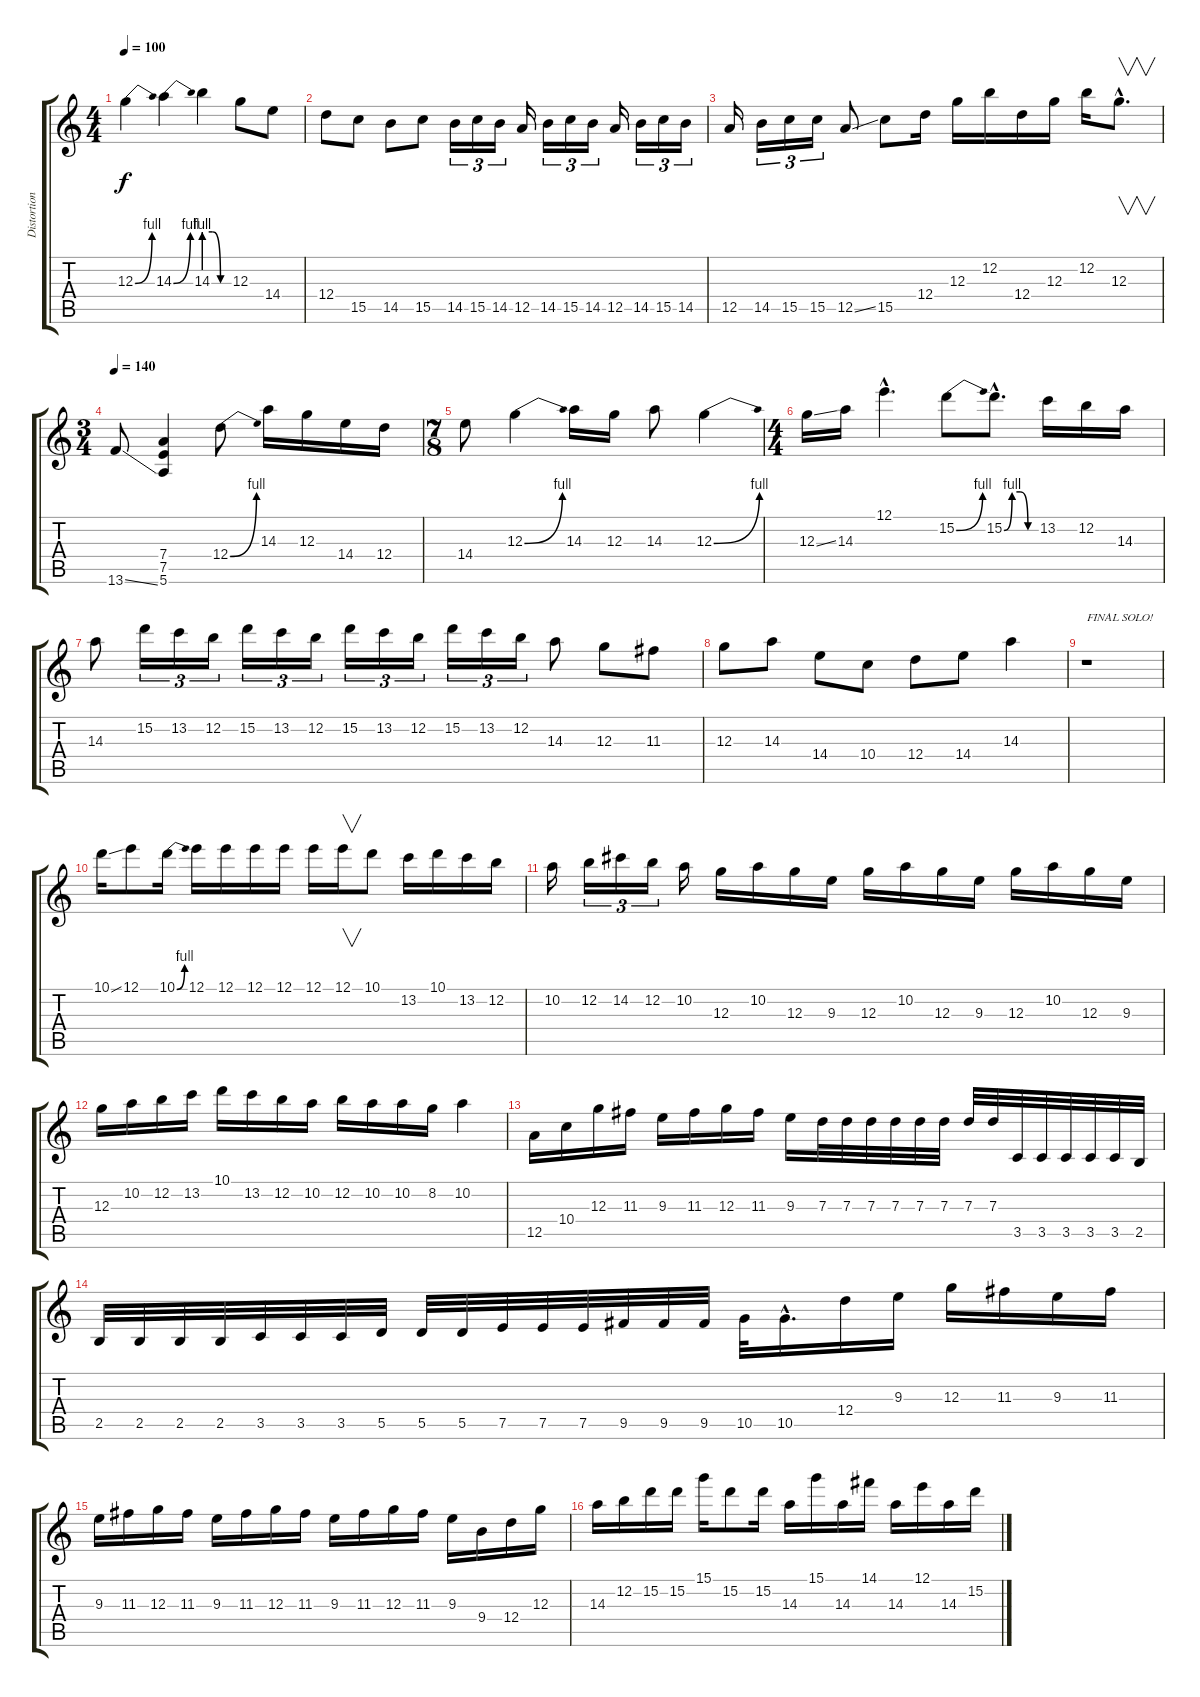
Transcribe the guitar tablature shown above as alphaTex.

\track ("Distortion" "Distortion") {instrument distortionguitar}
\staff {score tabs}
\tuning (E4 B3 G3 D3 A2 E2) {hide}
\ts (4 4)
\tempo 100
\clef g2
\ks c
12.3{be (bend 0 0 60 4)}.4{dy f} 14.3{be (bend 0 0 60 4)}.4 14.3{be (custom 0 4 20 4 40 0 60 0)}.4 12.3.8 14.4.8 |
12.4.8 15.5.8 14.5.8 15.5.8 14.5.16{tu (3 2)} 15.5.16{tu (3 2)} 14.5.16{tu (3 2)} 12.5.16 14.5.16{tu (3 2)} 15.5.16{tu (3 2)} 14.5.16{tu (3 2)} 12.5.16 14.5.16{tu (3 2)} 15.5.16{tu (3 2)} 14.5.16{tu (3 2)} |
12.5.16 14.5.16{tu (3 2)} 15.5.16{tu (3 2)} 15.5.16{tu (3 2)} 12.5{ss}.8 15.5.8 12.4.16 12.3.16 12.2.16 12.4.16 12.3.16 12.2.16 12.3{hac}.8{v d} |
\ts (3 4)
\tempo 140
13.6{ss}.8 (7.4 7.5 5.6).4 12.4{be (bend 0 0 60 4)}.8 14.3.16 12.3.16 14.4.16 12.4.16 |
\ts (7 8)
14.4.8 12.3{be (bend 0 0 60 4)}.4 14.3.16 12.3.16 14.3.8 12.3{be (bend 0 0 60 4)}.4 |
\ts (4 4)
12.3{ss}.16 14.3.16 12.1{hac}.4{d} 15.2{be (bend 0 0 60 4)}.8 15.2{be (custom 0 0 15 4 30 4 45 0 60 0) hac}.8{d} 13.2.16 12.2.16 14.3.16 |
14.3.8 15.2.16{tu (3 2)} 13.2.16{tu (3 2)} 12.2.16{tu (3 2)} 15.2.16{tu (3 2)} 13.2.16{tu (3 2)} 12.2.16{tu (3 2)} 15.2.16{tu (3 2)} 13.2.16{tu (3 2)} 12.2.16{tu (3 2)} 15.2.16{tu (3 2)} 13.2.16{tu (3 2)} 12.2.16{tu (3 2)} 14.3.8 12.3.8 11.3.8 |
12.3.8 14.3.8 14.4.8 10.4.8 12.4.8 14.4.8 14.3.4 |
r.1{txt "FINAL SOLO!"} |
10.1{ss}.16 12.1.8 10.1{be (bend 0 0 60 4)}.16 12.1.16 12.1.16 12.1.16 12.1.16 12.1.16 12.1.16{v} 10.1.8 13.2.16 10.1.16 13.2.16 12.2.16 |
10.2.16 12.2.16{tu (3 2)} 14.2.16{tu (3 2)} 12.2.16{tu (3 2)} 10.2.16 12.3.16 10.2.16 12.3.16 9.3.16 12.3.16 10.2.16 12.3.16 9.3.16 12.3.16 10.2.16 12.3.16 9.3.16 |
12.3.16 10.2.16 12.2.16 13.2.16 10.1.16 13.2.16 12.2.16 10.2.16 12.2.16 10.2.16 10.2.16 8.2.16 10.2.4 |
12.5.16 10.4.16 12.3.16 11.3.16 9.3.16 11.3.16 12.3.16 11.3.16 9.3.16 7.3.32 7.3.32 7.3.32 7.3.32 7.3.32 7.3.32 7.3.32 7.3.32 3.5.32 3.5.32 3.5.32 3.5.32 3.5.32 2.5.32 |
2.5.32 2.5.32 2.5.32 2.5.32 3.5.32 3.5.32 3.5.32 5.5.32 5.5.32 5.5.32 7.5.32 7.5.32 7.5.32 9.5.32 9.5.32 9.5.32 10.5.32 10.5{hac}.16{d} 12.4.16 9.3.16 12.3.16 11.3.16 9.3.16 11.3.16 |
9.3.16 11.3.16 12.3.16 11.3.16 9.3.16 11.3.16 12.3.16 11.3.16 9.3.16 11.3.16 12.3.16 11.3.16 9.3.16 9.4.16 12.4.16 12.3.16 |
14.3.16 12.2.16 15.2.16 15.2.16 15.1.16 15.2.8 15.2.16{volume 13} 14.3.16 15.1.16 14.3.16 14.1.16 14.3.16 12.1.16 14.3.16 15.2.16
